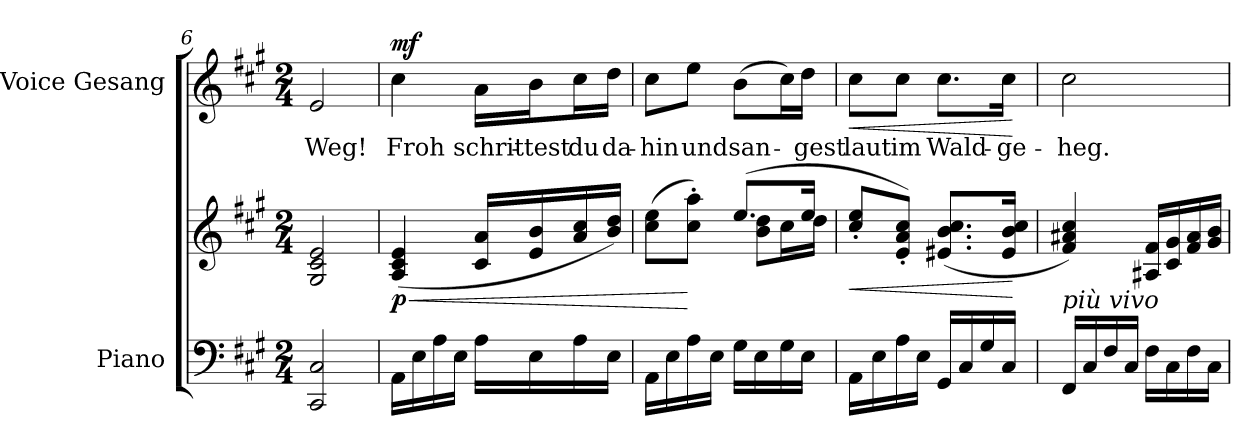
**kern	**kern	**dynam	**kern	**text	**dynam
*part2	*part2	*part2	*part1	*part1	*part1
*staff3	*staff2	*staff2/3	*staff1	*staff1	*staff1
*I"Piano	*	*	*I"Voice Gesang	*	*
*I'Pno	*	*	*	*	*
*clefF4	*clefG2	*	*clefG2	*	*
*k[f#c#g#]	*k[f#c#g#]	*	*k[f#c#g#]	*	*
*M2/4	*M2/4	*	*M2/4	*	*
=6	=6	=6	=6	=6	=6
!	!	!	!	!LO:LY:b	!
2CC#/ 2C#/	2G#/ 2c#/ 2e/	.	2e/	Weg!	.
=7	=7	=7	=7	=7	=7
!	!	!LO:HP:b	!	!LO:LY:b	!
!	!	!LO:DY:n=1:b	!	!	!LO:DY:a
16AA\LL	(<4A/ 4c#/ 4e/	< p	4cc#\	Froh	mf
16E\	.	.	.	.	.
16A\	.	.	.	.	.
16E\JJ	.	.	.	.	.
!	!	!	!	!LO:LY:b	!
16A\LL	16c#/ 16a/LL	.	16a\LL	schrit-	.
!	!	!	!	!LO:LY:b	!
16E\	16e/ 16b/	.	16b\J	-test	.
!	!	!	!	!LO:LY:b	!
16A\	16a/ 16cc#/	.	16cc#\L	du	.
!	!	!	!	!LO:LY:b	!
16E\JJ	16b/ 16dd/JJ)	.	16dd\JJ	da-	.
=8	=8	=8	=8	=8	=8
*	*^	*	*	*	*
!	!	!	!	!	!LO:LY:b	!
16AA\LL	(>8cc#\ 8ee\L	4ryy	.	8cc#\L	-hin	.
16E\	.	.	.	.	.	.
!	!	!	!	!	!LO:LY:b	!
16A\	8cc#\' 8aa\'J)	.	[	8ee\J	und	.
16E\JJ	.	.	.	.	.	.
!	!	!	!	!	!LO:LY:b	!
16G#\LL	(>8.ee/L	8b\ 8dd\L	.	(>8b\L	san-	.
16E\	.	.	.	.	.	.
16G#\	.	16cc#\L	.	16cc#\L)	.	.
!	!	!	!	!	!LO:LY:b	!
16E\JJ	16ee/Jk	16dd\JJ	.	16dd\JJ	-gest	.
!!LO:LB:g=z
=9	=9	=9	=9	=9	=9	=9
!	!	!	!LO:HP:b	!	!LO:LY:b	!LO:HP:b
*	*v	*v	*	*	*	*
16AA\LL	8cc#/' 8ee/'L	<	8cc#\L	laut	<
16E\	.	.	.	.	.
!	!	!	!	!LO:LY:b	!
16A\	8e/' 8a/' 8cc#/'J)	.	8cc#\J	im	.
16E\JJ	.	.	.	.	.
!	!	!	!	!LO:LY:b	!
16GG#/LL	(>8.e#X/ 8.b/ 8.cc#/L	.	8.cc#\L	Wald-	.
16C#/	.	.	.	.	.
16G#/	.	.	.	.	.
!	!	!	!	!LO:LY:b	!
16C#/JJ	16e#/ 16b/ 16cc#/Jk	.	16cc#\Jk	-ge-	.
.	.	[	.	.	[
=10	=10	=10	=10	=10	=10
*	*	*	*MM82	*	*
!	!LO:TX:b:i:t=più vivo	!	!	!	!
!	!	!	!	!LO:LY:b	!
16FF#/LL	4f#/ 4a#X/ 4cc#/)	.	2cc#\	-heg.	.
16C#/	.	.	.	.	.
16F#/	.	.	.	.	.
16C#/JJ	.	.	.	.	.
16F#\LL	16A#X/ 16f#/LL	.	.	.	.
16C#\	16c#/ 16g#/	.	.	.	.
16F#\	16f#/ 16a#/	.	.	.	.
16C#\JJ	16g#/ 16b/JJ	.	.	.	.
=	=	=	=	=	=
*-	*-	*-	*-	*-	*-
